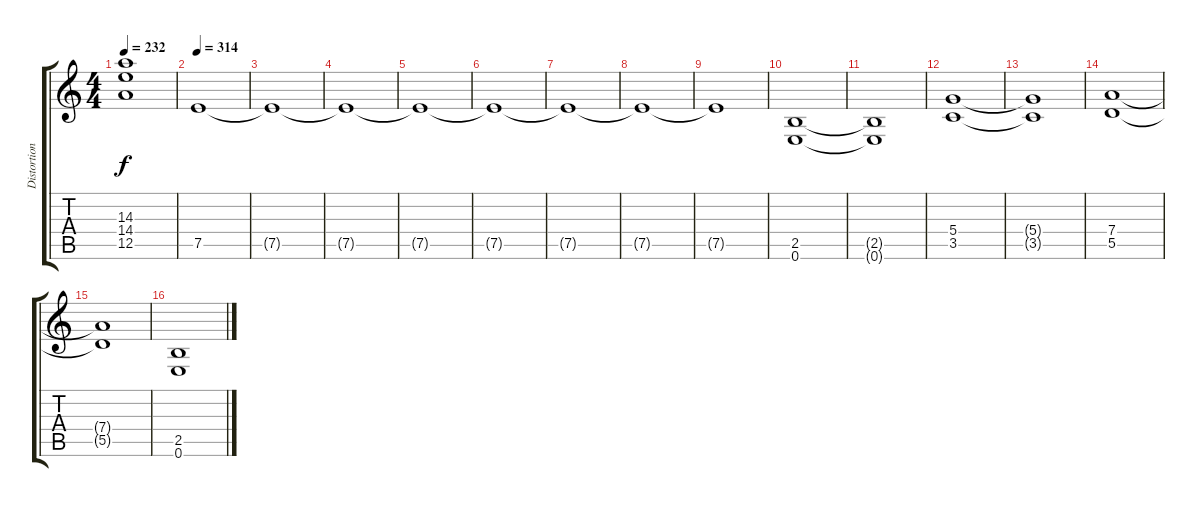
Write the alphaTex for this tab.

\track ("Distortion Guitar" "Distortion") {instrument distortionguitar}
\staff {score tabs}
\tuning (E4 B3 G3 D3 A2 E2) {hide}
\ts (4 4)
\tempo 232
\clef g2
\ks c
(14.3 14.4 12.5).1{dy f} |
\tempo 314
7.5.1 |
7.5{t}.1 |
7.5{t}.1 |
7.5{t}.1 |
7.5{t}.1 |
7.5{t}.1 |
7.5{t}.1 |
7.5{t}.1 |
(2.5 0.6).1 |
(2.5{t} 0.6{t}).1 |
(5.4 3.5).1 |
(5.4{t} 3.5{t}).1 |
(7.4 5.5).1 |
(7.4{t} 5.5{t}).1 |
(2.5 0.6).1
